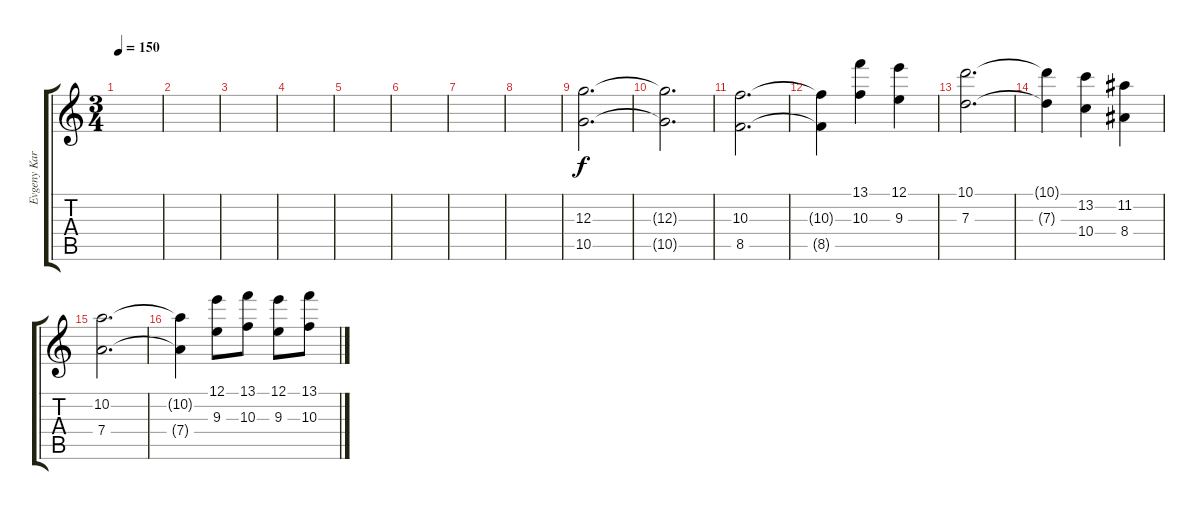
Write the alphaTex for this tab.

\track ("Evgeny Karpunin" "Evgeny Kar") {instrument distortionguitar}
\staff {score tabs}
\tuning (E4 B3 G3 D3 A2 E2) {hide}
\ts (3 4)
\tempo 150
\clef g2
\ks c
|
|
|
|
|
|
|
|
(12.3 10.5).2{d} |
(12.3{t} 10.5{t}).2{d} |
(10.3 8.5).2{d} |
(10.3{t} 8.5{t}).4 (13.1 10.3).4 (12.1 9.3).4 |
(10.1 7.3).2{d} |
(10.1{t} 7.3{t}).4 (13.2 10.4).4 (11.2 8.4).4 |
(10.2 7.4).2{d} |
(10.2{t} 7.4{t}).4 (12.1 9.3).8 (13.1 10.3).8 (12.1 9.3).8 (13.1 10.3).8
